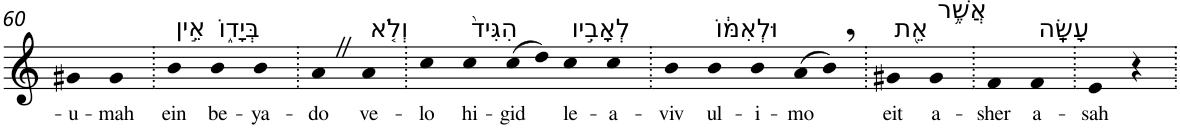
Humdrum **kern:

**kern	**text
*part1	*part1
*staff1	*staff1
*I"Piano	*
*I'Pno	*
!!LO:PB:g=z
*clefG2	*
*k[]	*
=60	=60
!	!LO:LY:b
4g#X	-u-
!	!LO:LY:b
4g#	-mah
=61.	=61.
!LO:TX:a:t=אֵ֣ין	!
!	!LO:LY:b
4b	ein
!LO:TX:a:t=בְּיָד֑וֹ	!
!	!LO:LY:b
4b	be-
!	!LO:LY:b
4b	-ya-
=62.	=62.
!	!LO:LY:b
4aZ	-do
!LO:TX:a:t=וְלֹ֤א	!
!	!LO:LY:b
4a	ve-
=63.	=63.
!	!LO:LY:b
4cc	-lo
!LO:TX:a:t=הִגִּיד֙	!
!	!LO:LY:b
4cc	hi-
!	!LO:LY:b
(>8cc	-gid
8dd)	.
!LO:TX:a:t=לְאָבִ֣יו	!
!	!LO:LY:b
4cc	le-
!	!LO:LY:b
4cc	-a-
=64.	=64.
!	!LO:LY:b
4b	-viv
!LO:TX:a:t=וּלְאִמּ֔וֹ	!
!	!LO:LY:b
4b	ul-
!	!LO:LY:b
4b	-i-
!	!LO:LY:b
(>8a	-mo
8b,)	.
=65.	=65.
!LO:TX:a:t=אֵ֖ת	!
!	!LO:LY:b
4g#X	eit
!LO:TX:a:t=אֲשֶׁ֥ר	!
!	!LO:LY:b
4g#	a-
=66.	=66.
!	!LO:LY:b
4f	-sher
!LO:TX:a:t=עָשָֽׂה	!
!	!LO:LY:b
4f	a-
=67.	=67.
!	!LO:LY:b
4e	-sah
4r	.
=.	=.
*-	*-
